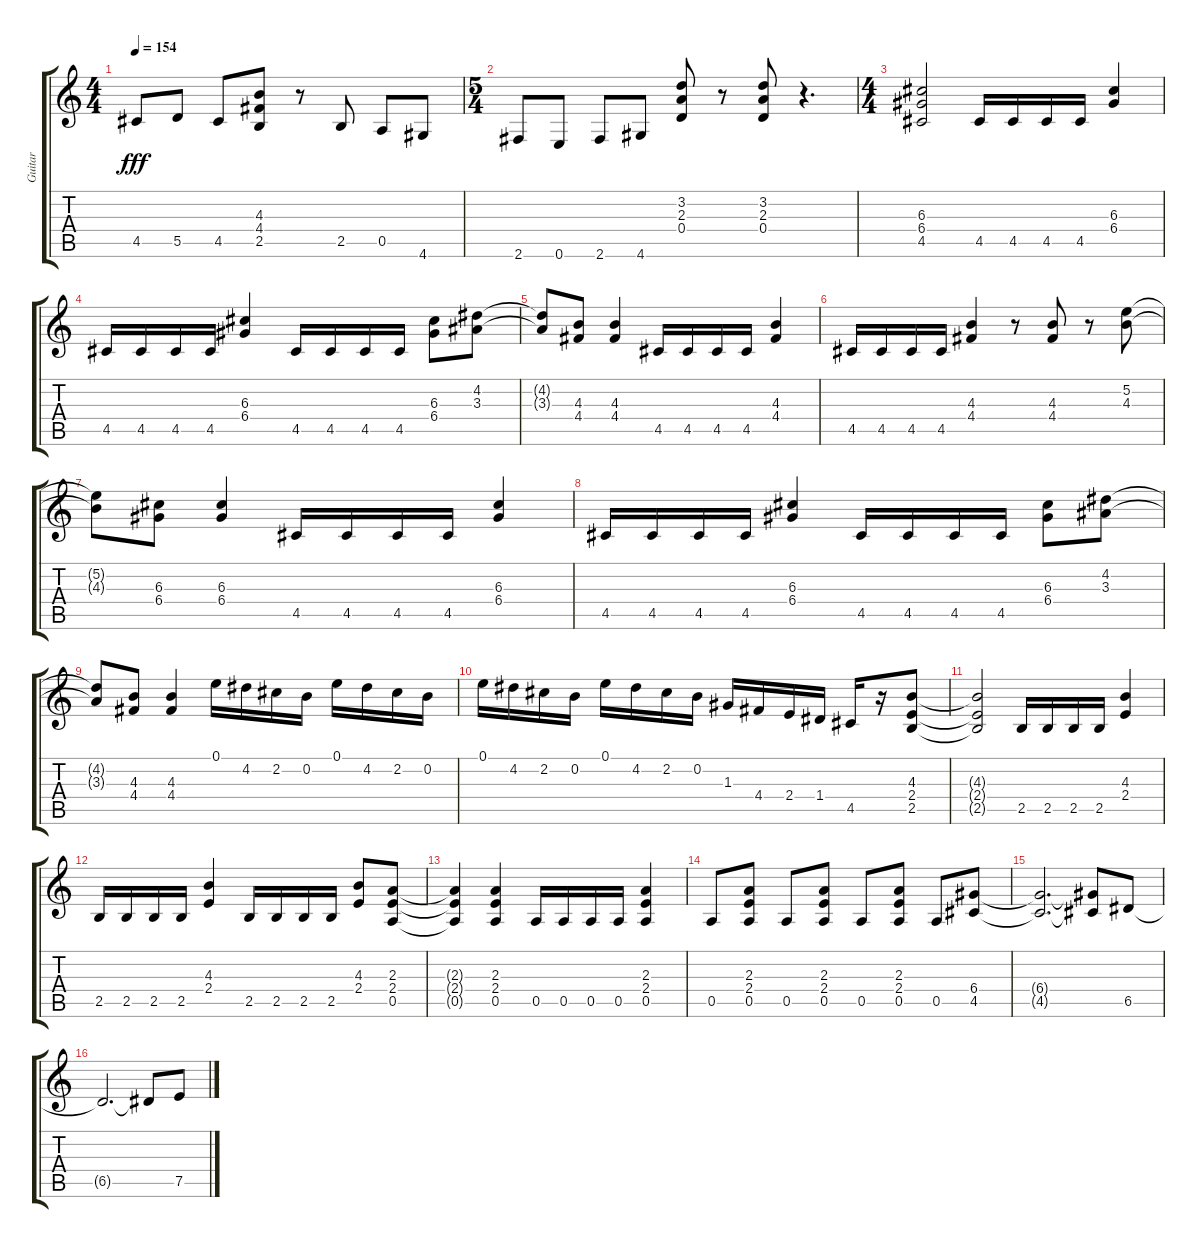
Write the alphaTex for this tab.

\track ("Guitar" "Guitar") {instrument distortionguitar}
\staff {score tabs}
\tuning (E4 B3 G3 D3 A2 E2) {hide}
\ts (4 4)
\tempo 154
\clef g2
\ks c
4.5.8{dy fff} 5.5.8 4.5.8 (4.3 4.4 2.5).8 r.8 2.5.8 0.5.8 4.6.8 |
\ts (5 4)
2.6.8 0.6.8 2.6.8 4.6.8 (3.2 2.3 0.4).8 r.8 (3.2 2.3 0.4).8 r.4{d} |
\ts (4 4)
(6.3 6.4 4.5).2 4.5.16 4.5.16 4.5.16 4.5.16 (6.3 6.4).4 |
4.5.16 4.5.16 4.5.16 4.5.16 (6.3 6.4).4 4.5.16 4.5.16 4.5.16 4.5.16 (6.3 6.4).8 (4.2 3.3).8 |
(4.2{t} 3.3{t}).8 (4.3 4.4).8 (4.3 4.4).4 4.5.16 4.5.16 4.5.16 4.5.16 (4.3 4.4).4 |
4.5.16 4.5.16 4.5.16 4.5.16 (4.3 4.4).4 r.8 (4.3 4.4).8 r.8 (5.2 4.3).8 |
(5.2{t} 4.3{t}).8 (6.3 6.4).8 (6.3 6.4).4 4.5.16 4.5.16 4.5.16 4.5.16 (6.3 6.4).4 |
4.5.16 4.5.16 4.5.16 4.5.16 (6.3 6.4).4 4.5.16 4.5.16 4.5.16 4.5.16 (6.3 6.4).8 (4.2 3.3).8 |
(4.2{t} 3.3{t}).8 (4.3 4.4).8 (4.3 4.4).4 0.1.16 4.2.16 2.2.16 0.2.16 0.1.16 4.2.16 2.2.16 0.2.16 |
0.1.16 4.2.16 2.2.16 0.2.16 0.1.16 4.2.16 2.2.16 0.2.16 1.3.16 4.4.16 2.4.16 1.4.16 4.5.16 r.16 (4.3 2.4 2.5).8 |
(4.3{t} 2.4{t} 2.5{t}).2 2.5.16 2.5.16 2.5.16 2.5.16 (4.3 2.4).4 |
2.5.16 2.5.16 2.5.16 2.5.16 (4.3 2.4).4 2.5.16 2.5.16 2.5.16 2.5.16 (4.3 2.4).8 (2.3 2.4 0.5).8 |
(2.3{t} 2.4{t} 0.5{t}).4 (2.3 2.4 0.5).4 0.5.16 0.5.16 0.5.16 0.5.16 (2.3 2.4 0.5).4 |
0.5.8 (2.3 2.4 0.5).8 0.5.8 (2.3 2.4 0.5).8 0.5.8 (2.3 2.4 0.5).8 0.5.8 (6.4 4.5).8 |
(6.4{t} 4.5{t}).2{d} (6.4{t} 4.5{t}).8 6.5.8 |
6.5{t}.2{d} 6.5{t}.8 7.5.8
